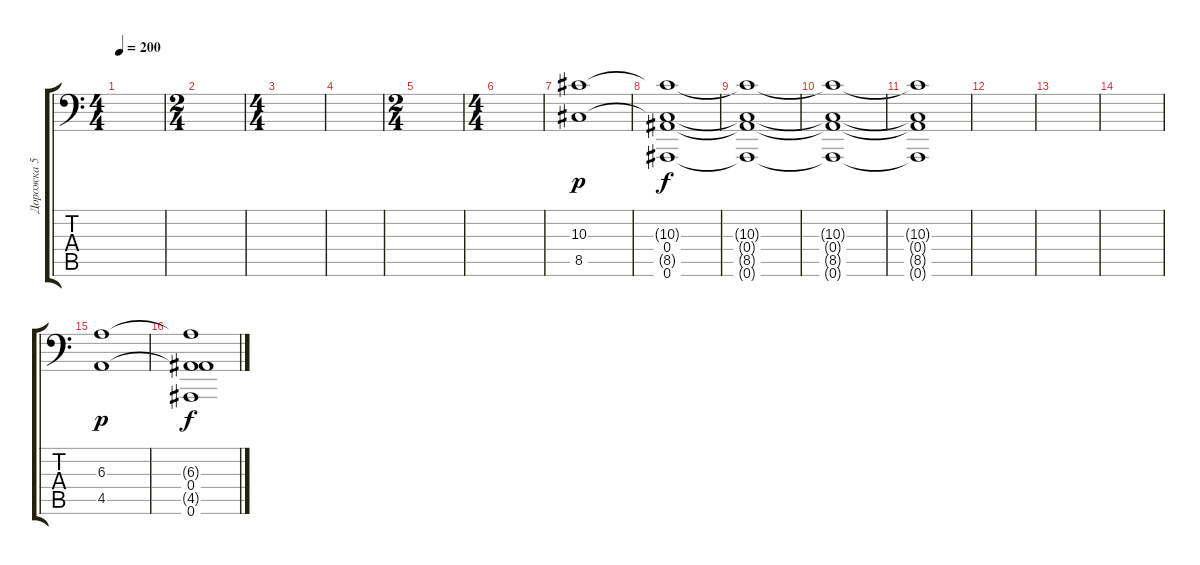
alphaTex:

\track ("Дорожка 5" "Дорожка 5") {instrument stringensemble1}
\staff {score tabs}
\tuning (C4 G3 Eb3 Bb2 F2 Bb1) {hide}
\ts (4 4)
\tempo 200
\clef f4
\ks c
|
\ts (2 4)
|
\ts (4 4)
|
|
\ts (2 4)
|
\ts (4 4)
|
(10.3 8.5).1{dy p} |
(10.3{t} 0.4 8.5{t} 0.6).1{dy f} |
(10.3{t} 0.4{t} 8.5{t} 0.6{t}).1 |
(10.3{t} 0.4{t} 8.5{t} 0.6{t}).1 |
(10.3{t} 0.4{t} 8.5{t} 0.6{t}).1 |
|
|
|
(6.3 4.5).1{dy p} |
(6.3{t} 0.4 4.5{t} 0.6).1{dy f}
